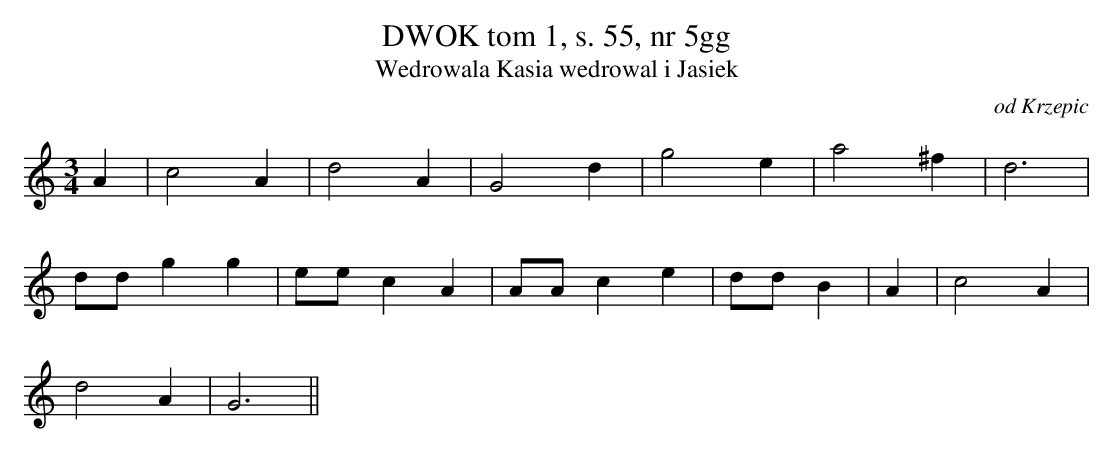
X:1
T: DWOK tom 1, s. 55, nr 5gg
T: Wedrowala Kasia wedrowal i Jasiek
O: od Krzepic
M: 3/4
L: 1/8
K: C
A2 | c4A2 | d4A2 | G4d2 | g4e2 | a4^f2 | d6 |
ddg2g2 | eec2A2 | AAc2e2 | ddB2| A2 | c4A2 |
d4A2 | G6||
